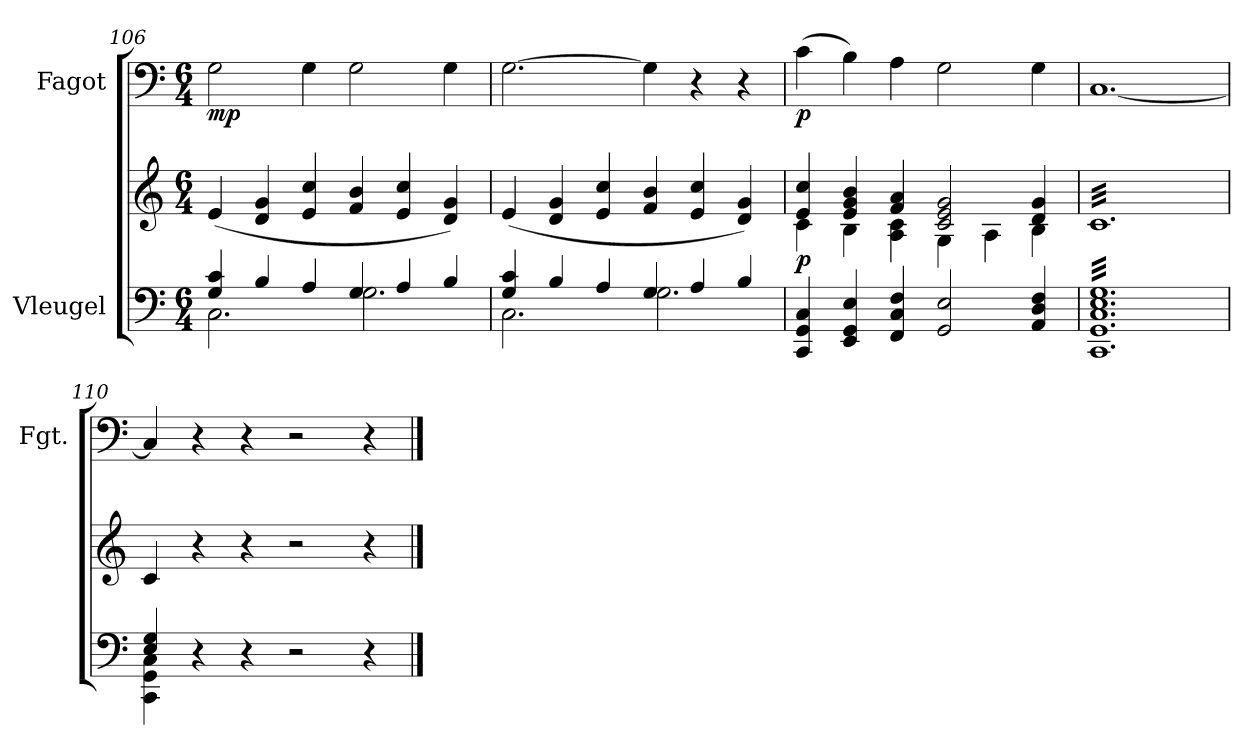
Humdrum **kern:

**kern	**kern	**dynam	**kern	**dynam
*part2	*part2	*part2	*part1	*part1
*staff3	*staff2	*staff2/3	*staff1	*staff1
*I"Vleugel	*	*	*I"Fagot	*
*	*	*	*I'Fgt.	*
*clefF4	*clefG2	*	*clefF4	*
*k[]	*k[]	*	*k[]	*
*M6/4	*M6/4	*	*M6/4	*
=106	=106	=106	=106	=106
*^	*	*	*	*
!	!	!	!	!	!LO:DY:b
4G/ 4c/	2.C\	(4e/	.	2G\	mp
4B/	.	4d/ 4g/	.	.	.
4A/	.	4e/ 4cc/	.	4G\	.
4G/	2.G\	4f/ 4b/	.	2G\	.
4A/	.	4e/ 4cc/	.	.	.
4B/	.	4d/ 4g/)	.	4G\	.
!!LO:LB:g=z
=107	=107	=107	=107	=107	=107
4G/ 4c/	2.C\	(4e/	.	[2.G\	.
4B/	.	4d/ 4g/	.	.	.
4A/	.	4e/ 4cc/	.	.	.
4G/	2.G\	4f/ 4b/	.	4G\]	.
4A/	.	4e/ 4cc/	.	4r	.
4B/	.	4d/ 4g/)	.	4r	.
*v	*v	*	*	*	*
=108	=108	=108	=108	=108
*	*	*	*MM96	*
*	*^	*	*	*
!	!	!	!LO:DY:b	!	!LO:DY:b
4CC/ 4GG/ 4C/	4e/ 4cc/	4c\	p	(4c\	p
4EE/ 4GG/ 4E/	4e/ 4g/ 4b/	4B\	.	4B\)	.
4FF/ 4C/ 4F/	4f/ 4a/	4A\ 4c\	.	4A\	.
2GG/ 2E/	2c/ 2e/ 2g/	4G\	.	2G\	.
.	.	4A\	.	.	.
4AA/ 4D/ 4F/	4d/ 4g/	4B\	.	4G\	.
*	*v	*v	*	*	*
=109	=109	=109	=109	=109
*tremolo	*	*	*	*
*	*tremolo	*	*	*
32CC 32GG 32C 32E 32GLLL	32cLLL	.	[1.C	.
32CC 32GG 32C 32E 32G	32c	.	.	.
32CC 32GG 32C 32E 32G	32c	.	.	.
32CC 32GG 32C 32E 32G	32c	.	.	.
32CC 32GG 32C 32E 32G	32c	.	.	.
32CC 32GG 32C 32E 32G	32c	.	.	.
32CC 32GG 32C 32E 32G	32c	.	.	.
32CC 32GG 32C 32E 32G	32c	.	.	.
32CC 32GG 32C 32E 32G	32c	.	.	.
32CC 32GG 32C 32E 32G	32c	.	.	.
32CC 32GG 32C 32E 32G	32c	.	.	.
32CC 32GG 32C 32E 32G	32c	.	.	.
32CC 32GG 32C 32E 32G	32c	.	.	.
32CC 32GG 32C 32E 32G	32c	.	.	.
32CC 32GG 32C 32E 32G	32c	.	.	.
32CC 32GG 32C 32E 32G	32c	.	.	.
32CC 32GG 32C 32E 32G	32c	.	.	.
32CC 32GG 32C 32E 32G	32c	.	.	.
32CC 32GG 32C 32E 32G	32c	.	.	.
32CC 32GG 32C 32E 32G	32c	.	.	.
32CC 32GG 32C 32E 32G	32c	.	.	.
32CC 32GG 32C 32E 32G	32c	.	.	.
32CC 32GG 32C 32E 32G	32c	.	.	.
32CC 32GG 32C 32E 32G	32c	.	.	.
32CC 32GG 32C 32E 32G	32c	.	.	.
32CC 32GG 32C 32E 32G	32c	.	.	.
32CC 32GG 32C 32E 32G	32c	.	.	.
32CC 32GG 32C 32E 32G	32c	.	.	.
32CC 32GG 32C 32E 32G	32c	.	.	.
32CC 32GG 32C 32E 32G	32c	.	.	.
32CC 32GG 32C 32E 32G	32c	.	.	.
32CC 32GG 32C 32E 32G	32c	.	.	.
32CC 32GG 32C 32E 32G	32c	.	.	.
32CC 32GG 32C 32E 32G	32c	.	.	.
32CC 32GG 32C 32E 32G	32c	.	.	.
32CC 32GG 32C 32E 32G	32c	.	.	.
32CC 32GG 32C 32E 32G	32c	.	.	.
32CC 32GG 32C 32E 32G	32c	.	.	.
32CC 32GG 32C 32E 32G	32c	.	.	.
32CC 32GG 32C 32E 32G	32c	.	.	.
32CC 32GG 32C 32E 32G	32c	.	.	.
32CC 32GG 32C 32E 32G	32c	.	.	.
32CC 32GG 32C 32E 32G	32c	.	.	.
32CC 32GG 32C 32E 32G	32c	.	.	.
32CC 32GG 32C 32E 32G	32c	.	.	.
32CC 32GG 32C 32E 32G	32c	.	.	.
32CC 32GG 32C 32E 32G	32c	.	.	.
32CC 32GG 32C 32E 32GJJJ	32cJJJ	.	.	.
*	*Xtremolo	*	*	*
*Xtremolo	*	*	*	*
=110	=110	=110	=110	=110
*^	*	*	*	*
4E/ 4G/	4CC\ 4GG\ 4C\	4c/	.	4C/]	.
4r	4ryy	4r	.	4r	.
4r	1ryy	4r	.	4r	.
2r	.	2r	.	2r	.
4r	.	4r	.	4r	.
*v	*v	*	*	*	*
==	==	==	==	==
*-	*-	*-	*-	*-
